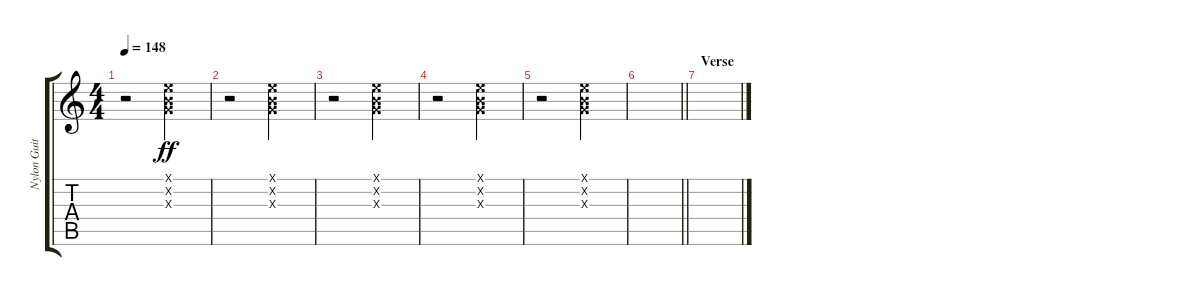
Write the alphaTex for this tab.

\track ("Nylon Guitar" "Nylon Guit") {instrument acousticguitarnylon}
\staff {score tabs}
\tuning (E4 B3 G3 D3 A2 E2) {hide}
\ts (4 4)
\tempo 148
\clef g2
\ks c
r.2{dy ff} (0.1{x} 0.2{x} 0.3{x}).2 |
r.2 (0.1{x} 0.2{x} 0.3{x}).2 |
r.2 (0.1{x} 0.2{x} 0.3{x}).2 |
r.2 (0.1{x} 0.2{x} 0.3{x}).2 |
r.2 (0.1{x} 0.2{x} 0.3{x}).2 |
\barLineRight lightlight
|
\section ("" "Verse")
